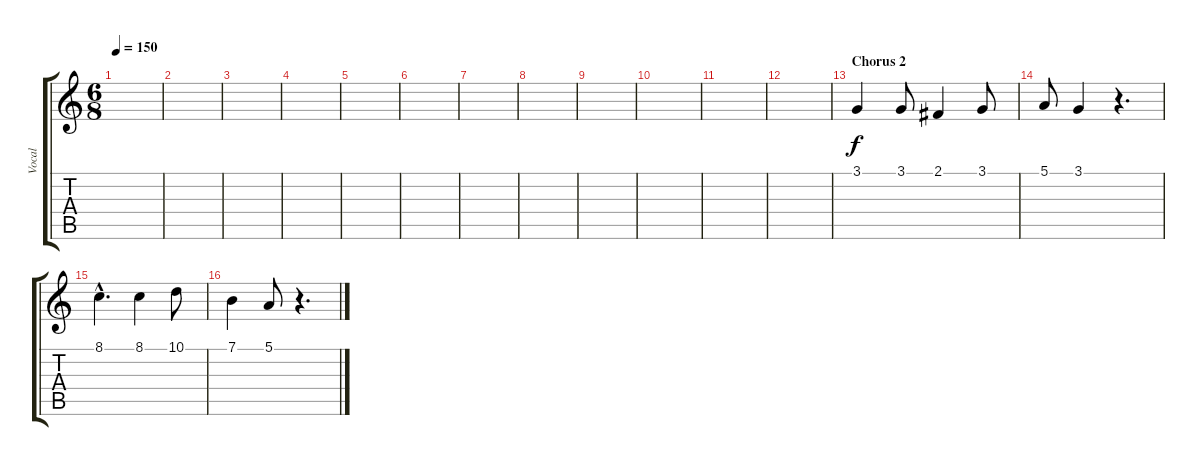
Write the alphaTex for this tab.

\track ("Vocal" "Vocal") {instrument lead6voice}
\staff {score tabs}
\tuning (E4 B3 G3 D3 A2 E2) {hide}
\ts (6 8)
\tempo 150
\clef g2
\ks c
|
|
|
|
|
|
|
|
|
|
|
|
\section ("" "Chorus 2")
3.1.4 3.1.8 2.1.4 3.1.8 |
5.1.8 3.1.4 r.4{d} |
8.1{hac}.4{d} 8.1.4 10.1.8 |
7.1.4 5.1.8 r.4{d}
